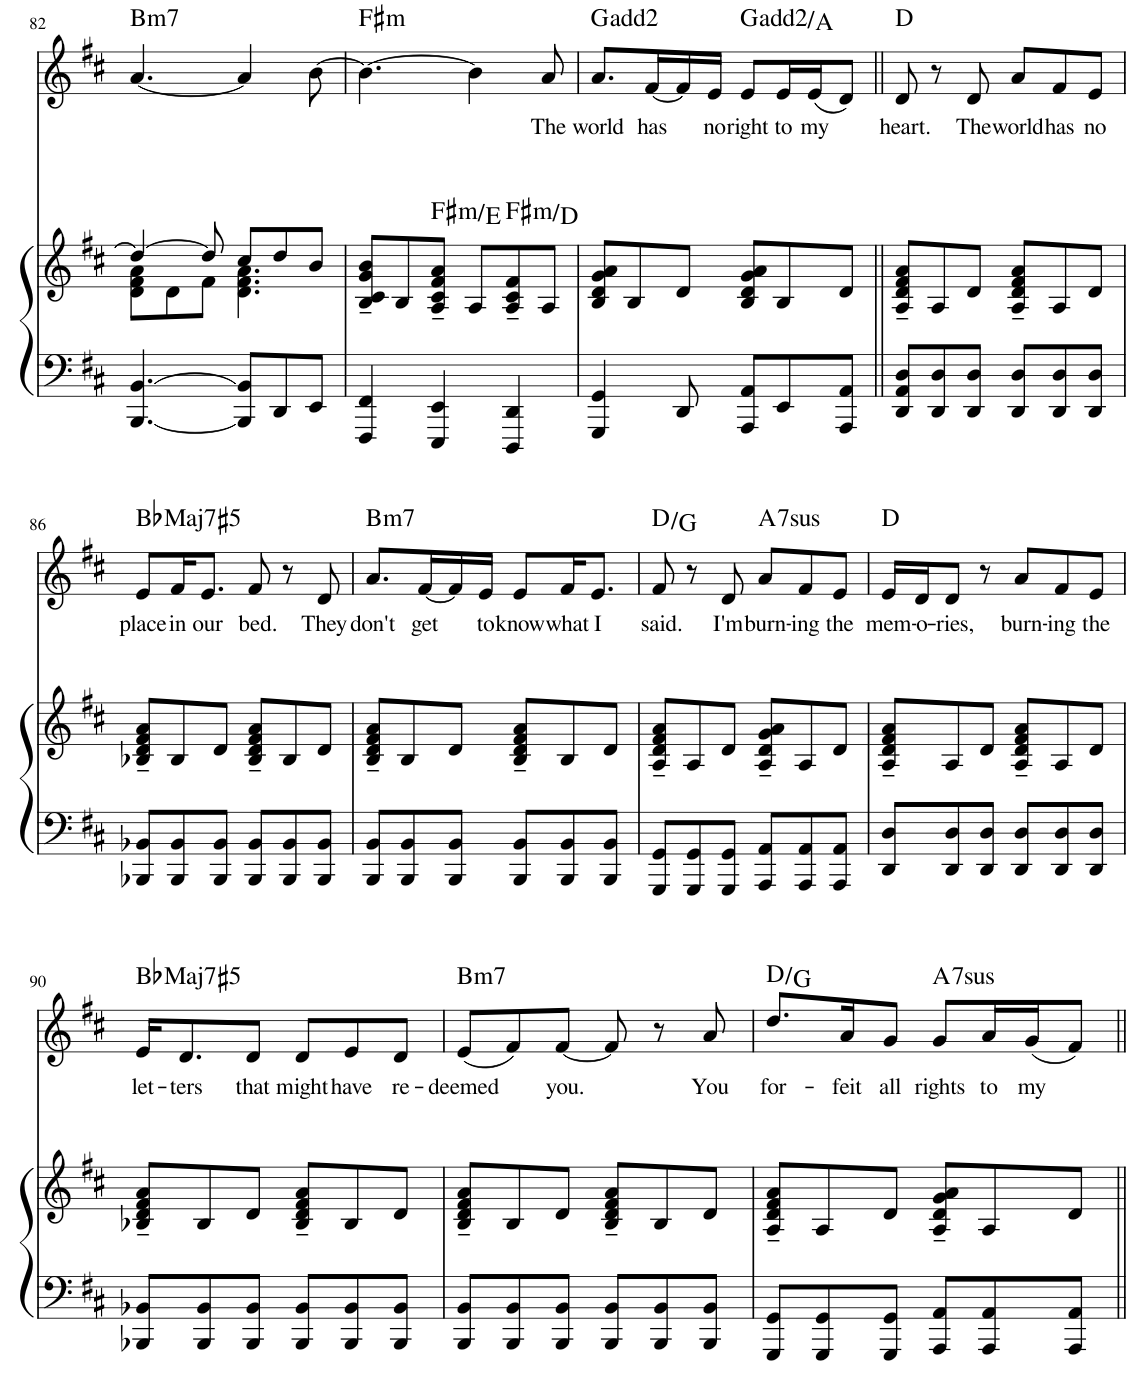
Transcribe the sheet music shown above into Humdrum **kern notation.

**kern	**kern	**harte	**kern	**text	**harte
*part2	*part2	*part2	*part1	*part1	*part1
*staff3	*staff2	*	*staff1	*staff1	*
*I"Piano	*	*	*I"Eliza	*	*
*I'Pno	*	*	*	*	*
!!LO:PB:g=z
*clefF4	*clefG2	*	*clefG2	*	*
*k[f#c#]	*k[f#c#]	*	*k[f#c#]	*	*
*M6/8	*M6/8	*	*M6/8	*	*
=82	=82	=82	=82	=82	=82
*	*^	*	*	*	*
!	!	!	!	!	!	!LO:H:kt=m7
[4.BBB/ [4.BB/	4dd/_	8d\ 8f#\ 8a\L	.	[4.a/	.	B:min7
.	.	8d\	.	.	.	.
.	8dd/]	8f#\J	.	.	.	.
8BBB/] 8BB/]L	8cc#/L	4.d\ 4.f#\ 4.a\	.	4a/]	.	.
8DD/	8dd/	.	.	.	.	.
8EE/J	8b/J	.	.	[8b\	.	.
*	*v	*v	*	*	*	*
=83	=83	=83	=83	=83	=83
!	!	!	!	!	!LO:H:kt=m
4FFF#/ 4FF#/	8B/~ 8c#/~ 8g/~ 8b/~L	.	4.b\_	.	F#:min
.	8B/	.	.	.	.
!	!	!LO:H:kt=m	!	!	!
4EEE/ 4EE/	8A/~ 8c#/~ 8f#/~ 8a/~J	F#:min/b7	.	.	.
.	8A/L	.	4b\]	.	.
!	!	!LO:H:kt=m	!	!	!
4DDD/ 4DD/	8A/~ 8c#/~ 8f#/~	F#:min/b6	.	.	.
!	!	!	!	!LO:LY:b	!
.	8A/J	.	8a/	The	.
=84	=84	=84	=84	=84	=84
!	!	!	!	!LO:LY:b	!
4GGG/ 4GG/	8B/ 8d/ 8g/ 8a/L	.	8.a/L	world	G:maj(2)
.	8B/	.	.	.	.
!	!	!	!	!LO:LY:b	!
.	.	.	[16f#/L	has	.
8DD/	8d/J	.	16f#/]	.	.
!	!	!	!	!LO:LY:b	!
.	.	.	16e/JJ	no	.
!	!	!	!	!LO:LY:b	!
8AAA/ 8AA/L	8B/ 8d/ 8g/ 8a/L	.	8e/L	right	G:maj(2)/2
!	!	!	!	!LO:LY:b	!
8EE/	8B/	.	16e/L	to	.
!	!	!	!	!LO:LY:b	!
.	.	.	(16e/J	my	.
8AAA/ 8AA/J	8d/J	.	8d/J)	.	.
=85||	=85||	=85||	=85||	=85||	=85||
!	!	!	!	!LO:LY:b	!
8DD/ 8AA/ 8D/L	8A/~ 8d/~ 8f#/~ 8a/~L	.	8d/	heart.	D:maj
8DD/ 8D/	8A/	.	8r	.	.
!	!	!	!	!LO:LY:b	!
8DD/ 8D/J	8d/J	.	8d/	The	.
!	!	!	!	!LO:LY:b	!
8DD/ 8D/L	8A/~ 8d/~ 8f#/~ 8a/~L	.	8a/L	world	.
!	!	!	!	!LO:LY:b	!
8DD/ 8D/	8A/	.	8f#/	has	.
!	!	!	!	!LO:LY:b	!
8DD/ 8D/J	8d/J	.	8e/J	no	.
!!LO:LB:g=z
=86	=86	=86	=86	=86	=86
!	!	!	!	!LO:LY:b	!LO:H:kt=Maj7
8BBB-X/ 8BB-X/L	8B-X/~ 8d/~ 8f#/~ 8a/~L	.	8e/L	place	Bb:(3,#5,7)
!	!	!	!	!LO:LY:b	!
8BBB-/ 8BB-/	8B-/	.	16f#/K	in	.
!	!	!	!	!LO:LY:b	!
.	.	.	8.e/J	our	.
8BBB-/ 8BB-/J	8d/J	.	.	.	.
!	!	!	!	!LO:LY:b	!
8BBB-/ 8BB-/L	8B-/~ 8d/~ 8f#/~ 8a/~L	.	8f#/	bed.	.
8BBB-/ 8BB-/	8B-/	.	8r	.	.
!	!	!	!	!LO:LY:b	!
8BBB-/ 8BB-/J	8d/J	.	8d/	They	.
=87	=87	=87	=87	=87	=87
!	!	!	!	!LO:LY:b	!LO:H:kt=m7
8BBB/ 8BB/L	8B/~ 8d/~ 8f#/~ 8a/~L	.	8.a/L	don't	B:min7
8BBB/ 8BB/	8B/	.	.	.	.
!	!	!	!	!LO:LY:b	!
.	.	.	[16f#/L	get	.
8BBB/ 8BB/J	8d/J	.	16f#/]	.	.
!	!	!	!	!LO:LY:b	!
.	.	.	16e/JJ	to	.
!	!	!	!	!LO:LY:b	!
8BBB/ 8BB/L	8B/~ 8d/~ 8f#/~ 8a/~L	.	8e/L	know	.
!	!	!	!	!LO:LY:b	!
8BBB/ 8BB/	8B/	.	16f#/K	what	.
!	!	!	!	!LO:LY:b	!
.	.	.	8.e/J	I	.
8BBB/ 8BB/J	8d/J	.	.	.	.
=88	=88	=88	=88	=88	=88
!	!	!	!	!LO:LY:b	!
8GGG/ 8GG/L	8A/~ 8d/~ 8f#/~ 8a/~L	.	8f#/	said.	D:maj/4
8GGG/ 8GG/	8A/	.	8r	.	.
!	!	!	!	!LO:LY:b	!
8GGG/ 8GG/J	8d/J	.	8d/	I'm	.
!	!	!	!	!LO:LY:b	!LO:H:kt=7sus
8AAA/ 8AA/L	8A/~ 8d/~ 8g/~ 8a/~L	.	8a/L	burn-	A:sus4(7)
!	!	!	!	!LO:LY:b	!
8AAA/ 8AA/	8A/	.	8f#/	-ing	.
!	!	!	!	!LO:LY:b	!
8AAA/ 8AA/J	8d/J	.	8e/J	the	.
=89	=89	=89	=89	=89	=89
!	!	!	!	!LO:LY:b	!
8DD/ 8D/L	8A/~ 8d/~ 8f#/~ 8a/~L	.	16e/LL	mem-	D:maj
!	!	!	!	!LO:LY:b	!
.	.	.	16d/J	-o-	.
!	!	!	!	!LO:LY:b	!
8DD/ 8D/	8A/	.	8d/J	-ries,	.
8DD/ 8D/J	8d/J	.	8r	.	.
!	!	!	!	!LO:LY:b	!
8DD/ 8D/L	8A/~ 8d/~ 8f#/~ 8a/~L	.	8a/L	burn-	.
!	!	!	!	!LO:LY:b	!
8DD/ 8D/	8A/	.	8f#/	-ing	.
!	!	!	!	!LO:LY:b	!
8DD/ 8D/J	8d/J	.	8e/J	the	.
!!LO:LB:g=z
=90	=90	=90	=90	=90	=90
!	!	!	!	!LO:LY:b	!LO:H:kt=Maj7
8BBB-X/ 8BB-X/L	8B-X/~ 8d/~ 8f#/~ 8a/~L	.	16e/KL	let-	Bb:(3,#5,7)
!	!	!	!	!LO:LY:b	!
.	.	.	8.d/	-ters	.
8BBB-/ 8BB-/	8B-/	.	.	.	.
!	!	!	!	!LO:LY:b	!
8BBB-/ 8BB-/J	8d/J	.	8d/J	that	.
!	!	!	!	!LO:LY:b	!
8BBB-/ 8BB-/L	8B-/~ 8d/~ 8f#/~ 8a/~L	.	8d/L	might	.
!	!	!	!	!LO:LY:b	!
8BBB-/ 8BB-/	8B-/	.	8e/	have	.
!	!	!	!	!LO:LY:b	!
8BBB-/ 8BB-/J	8d/J	.	8d/J	re-	.
=91	=91	=91	=91	=91	=91
!	!	!	!	!LO:LY:b	!LO:H:kt=m7
8BBB/ 8BB/L	8B/~ 8d/~ 8f#/~ 8a/~L	.	(8e/L	deemed	B:min7
8BBB/ 8BB/	8B/	.	8f#/)	.	.
!	!	!	!	!LO:LY:b	!
8BBB/ 8BB/J	8d/J	.	[8f#/J	you.	.
8BBB/ 8BB/L	8B/~ 8d/~ 8f#/~ 8a/~L	.	8f#/]	.	.
8BBB/ 8BB/	8B/	.	8r	.	.
!	!	!	!	!LO:LY:b	!
8BBB/ 8BB/J	8d/J	.	8a/	You	.
=92	=92	=92	=92	=92	=92
!	!	!	!	!LO:LY:b	!
8GGG/ 8GG/L	8A/~ 8d/~ 8f#/~ 8a/~L	.	8.dd/L	for-	D:maj/4
8GGG/ 8GG/	8A/	.	.	.	.
!	!	!	!	!LO:LY:b	!
.	.	.	16a/K	-feit	.
!	!	!	!	!LO:LY:b	!
8GGG/ 8GG/J	8d/J	.	8g/J	all	.
!	!	!	!	!LO:LY:b	!LO:H:kt=7sus
8AAA/ 8AA/L	8A/~ 8d/~ 8g/~ 8a/~L	.	8g/L	rights	A:sus4(7)
!	!	!	!	!LO:LY:b	!
8AAA/ 8AA/	8A/	.	16a/L	to	.
!	!	!	!	!LO:LY:b	!
.	.	.	(16g/J	my	.
8AAA/ 8AA/J	8d/J	.	8f#/J)	.	.
=||	=||	=||	=||	=||	=||
*-	*-	*-	*-	*-	*-
